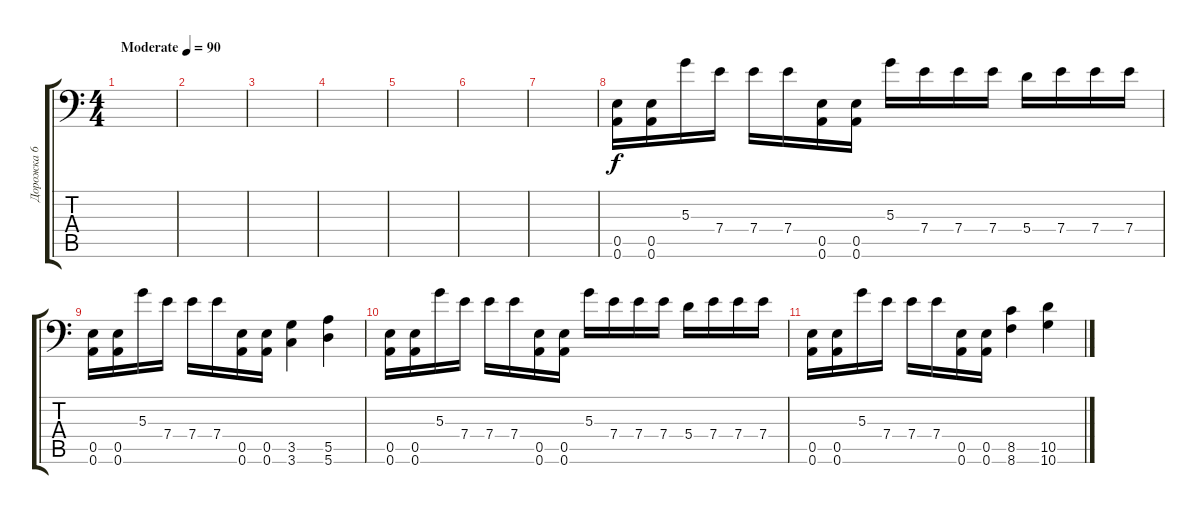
\track ("Дорожка 6" "Дорожка 6") {instrument distortionguitar}
\staff {score tabs}
\tuning (B3 Gb3 D3 A2 E2 A1) {hide}
\ts (4 4)
\tempo (90 "Moderate")
\clef f4
\ks c
|
|
|
|
|
|
|
(0.5 0.6).16 (0.5 0.6).16 5.3.16 7.4.16 7.4.16 7.4.16 (0.5 0.6).16 (0.5 0.6).16 5.3.16 7.4.16 7.4.16 7.4.16 5.4.16 7.4.16 7.4.16 7.4.16 |
(0.5 0.6).16 (0.5 0.6).16 5.3.16 7.4.16 7.4.16 7.4.16 (0.5 0.6).16 (0.5 0.6).16 (3.5 3.6).4 (5.5 5.6).4 |
(0.5 0.6).16 (0.5 0.6).16 5.3.16 7.4.16 7.4.16 7.4.16 (0.5 0.6).16 (0.5 0.6).16 5.3.16 7.4.16 7.4.16 7.4.16 5.4.16 7.4.16 7.4.16 7.4.16 |
(0.5 0.6).16 (0.5 0.6).16 5.3.16 7.4.16 7.4.16 7.4.16 (0.5 0.6).16 (0.5 0.6).16 (8.5 8.6).4 (10.5 10.6).4
